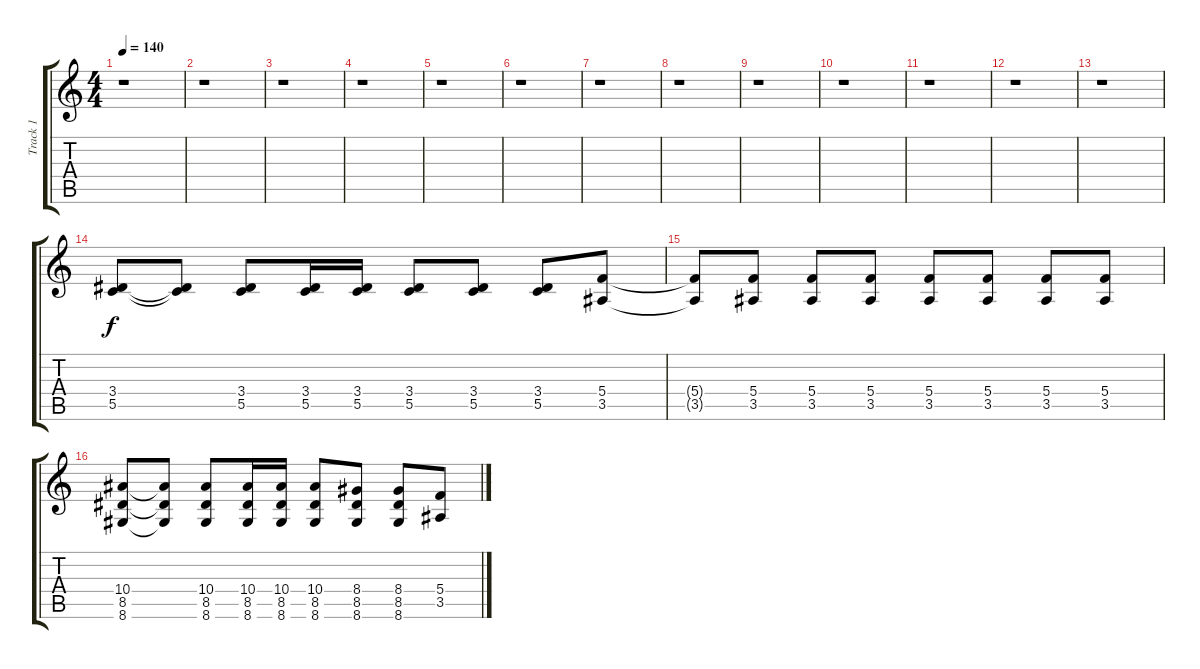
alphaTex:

\track ("Track 1" "Track 1") {instrument distortionguitar}
\staff {score tabs}
\tuning (D4 A3 F3 C3 G2 C2) {hide}
\ts (4 4)
\tempo 140
\clef g2
\ks c
r.1{dy f} |
r.1 |
r.1 |
r.1 |
r.1 |
r.1 |
r.1 |
r.1 |
r.1 |
r.1 |
r.1 |
r.1 |
r.1 |
(3.4 5.5).8 (3.4{t} 5.5{t}).8 (3.4 5.5).8 (3.4 5.5).16 (3.4 5.5).16 (3.4 5.5).8 (3.4 5.5).8 (3.4 5.5).8 (5.4 3.5).8 |
(5.4{t} 3.5{t}).8 (5.4 3.5).8 (5.4 3.5).8 (5.4 3.5).8 (5.4 3.5).8 (5.4 3.5).8 (5.4 3.5).8 (5.4 3.5).8 |
(10.4 8.5 8.6).8 (10.4{t} 8.5{t} 8.6{t}).8 (10.4 8.5 8.6).8 (10.4 8.5 8.6).16 (10.4 8.5 8.6).16 (10.4 8.5 8.6).8 (8.4 8.5 8.6).8 (8.4 8.5 8.6).8 (5.4 3.5).8
